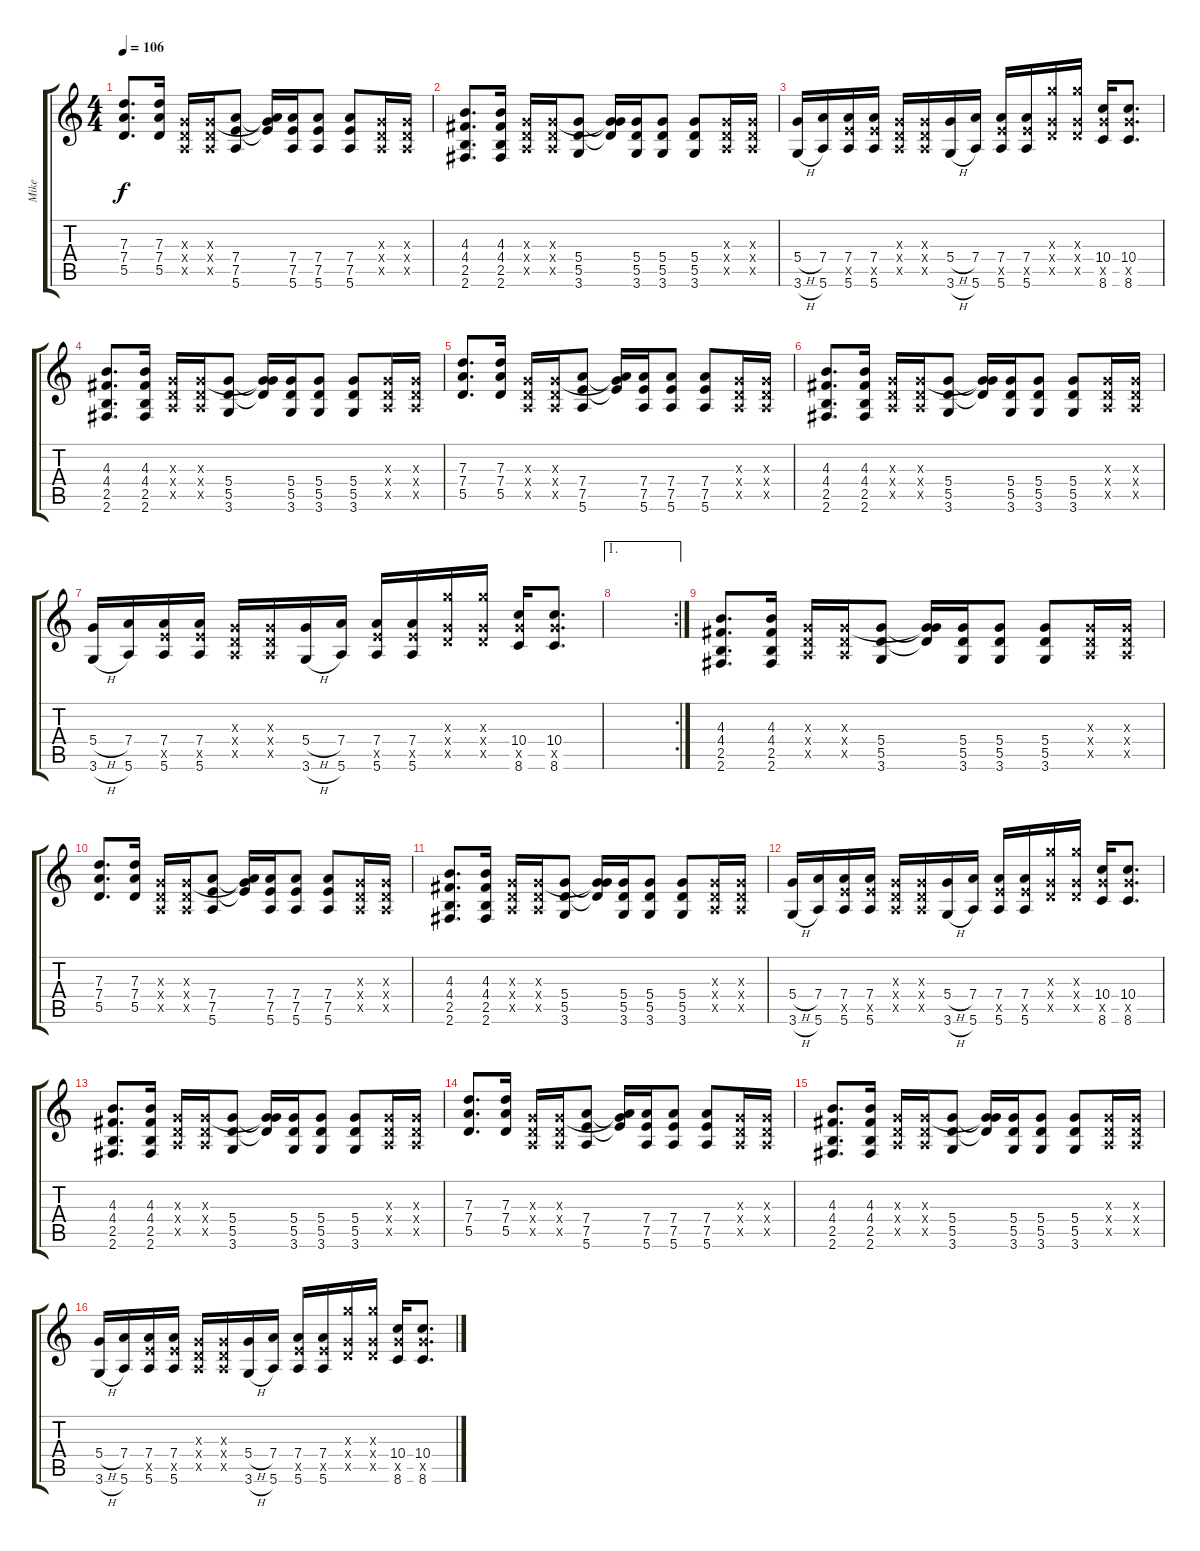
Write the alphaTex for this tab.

\track ("Mike " "Mike ") {instrument distortionguitar}
\staff {score tabs}
\tuning (E4 B3 G3 D3 A2 E2) {hide}
\ts (4 4)
\tempo 106
\clef g2
\ks c
(7.3 7.4 5.5).8{d dy f} (7.3 7.4 5.5).16 (0.3{x} 0.4{x} 0.5{x}).16 (0.3{x} 0.4{x} 0.5{x}).16 (7.4 7.5 5.6).8 (0.3{t} 7.4{t} 7.5{t}).16 (7.4 7.5 5.6).16 (7.4 7.5 5.6).8 (7.4 7.5 5.6).8 (0.3{x} 0.4{x} 0.5{x}).16 (0.3{x} 0.4{x} 0.5{x}).16 |
(4.3 4.4 2.5 2.6).8{d} (4.3 4.4 2.5 2.6).16 (0.3{x} 0.4{x} 0.5{x}).16 (0.3{x} 0.4{x} 0.5{x}).16 (5.4 5.5 3.6).8 (0.3{t} 5.4{t} 5.5{t}).16 (5.4 5.5 3.6).16 (5.4 5.5 3.6).8 (5.4 5.5 3.6).8 (0.3{x} 0.4{x} 0.5{x}).16 (0.3{x} 0.4{x} 0.5{x}).16 |
(5.4{h} 3.6{h}).16{instrument distortionguitar} (7.4 5.6).16 (7.4 7.5{x} 5.6).16 (7.4 7.5{x} 5.6).16 (0.3{x} 0.4{x} 0.5{x}).16 (0.3{x} 0.4{x} 0.5{x}).16 (5.4{h} 3.6{h}).16 (7.4 5.6).16 (7.4 7.5{x} 5.6).16 (7.4 7.5{x} 5.6).16 (12.3{x} 0.4{x} 10.5{x}).16 (12.3{x} 0.4{x} 10.5{x}).16 (10.4 10.5{x} 8.6).16 (10.4 10.5{x} 8.6).8{d} |
(4.3 4.4 2.5 2.6).8{d} (4.3 4.4 2.5 2.6).16 (0.3{x} 0.4{x} 0.5{x}).16 (0.3{x} 0.4{x} 0.5{x}).16 (5.4 5.5 3.6).8 (0.3{t} 5.4{t} 5.5{t}).16 (5.4 5.5 3.6).16 (5.4 5.5 3.6).8 (5.4 5.5 3.6).8 (0.3{x} 0.4{x} 0.5{x}).16 (0.3{x} 0.4{x} 0.5{x}).16 |
(7.3 7.4 5.5).8{d} (7.3 7.4 5.5).16 (0.3{x} 0.4{x} 0.5{x}).16 (0.3{x} 0.4{x} 0.5{x}).16 (7.4 7.5 5.6).8 (0.3{t} 7.4{t} 7.5{t}).16 (7.4 7.5 5.6).16 (7.4 7.5 5.6).8 (7.4 7.5 5.6).8 (0.3{x} 0.4{x} 0.5{x}).16 (0.3{x} 0.4{x} 0.5{x}).16 |
(4.3 4.4 2.5 2.6).8{d} (4.3 4.4 2.5 2.6).16 (0.3{x} 0.4{x} 0.5{x}).16 (0.3{x} 0.4{x} 0.5{x}).16 (5.4 5.5 3.6).8 (0.3{t} 5.4{t} 5.5{t}).16 (5.4 5.5 3.6).16 (5.4 5.5 3.6).8 (5.4 5.5 3.6).8 (0.3{x} 0.4{x} 0.5{x}).16 (0.3{x} 0.4{x} 0.5{x}).16 |
(5.4{h} 3.6{h}).16{instrument distortionguitar} (7.4 5.6).16 (7.4 7.5{x} 5.6).16 (7.4 7.5{x} 5.6).16 (0.3{x} 0.4{x} 0.5{x}).16 (0.3{x} 0.4{x} 0.5{x}).16 (5.4{h} 3.6{h}).16 (7.4 5.6).16 (7.4 7.5{x} 5.6).16 (7.4 7.5{x} 5.6).16 (12.3{x} 0.4{x} 10.5{x}).16 (12.3{x} 0.4{x} 10.5{x}).16 (10.4 10.5{x} 8.6).16 (10.4 10.5{x} 8.6).8{d} |
\ae 1
\rc 2
|
(4.3 4.4 2.5 2.6).8{d} (4.3 4.4 2.5 2.6).16 (0.3{x} 0.4{x} 0.5{x}).16 (0.3{x} 0.4{x} 0.5{x}).16 (5.4 5.5 3.6).8 (0.3{t} 5.4{t} 5.5{t}).16 (5.4 5.5 3.6).16 (5.4 5.5 3.6).8 (5.4 5.5 3.6).8 (0.3{x} 0.4{x} 0.5{x}).16 (0.3{x} 0.4{x} 0.5{x}).16 |
(7.3 7.4 5.5).8{d} (7.3 7.4 5.5).16 (0.3{x} 0.4{x} 0.5{x}).16 (0.3{x} 0.4{x} 0.5{x}).16 (7.4 7.5 5.6).8 (0.3{t} 7.4{t} 7.5{t}).16 (7.4 7.5 5.6).16 (7.4 7.5 5.6).8 (7.4 7.5 5.6).8 (0.3{x} 0.4{x} 0.5{x}).16 (0.3{x} 0.4{x} 0.5{x}).16 |
(4.3 4.4 2.5 2.6).8{d} (4.3 4.4 2.5 2.6).16 (0.3{x} 0.4{x} 0.5{x}).16 (0.3{x} 0.4{x} 0.5{x}).16 (5.4 5.5 3.6).8 (0.3{t} 5.4{t} 5.5{t}).16 (5.4 5.5 3.6).16 (5.4 5.5 3.6).8 (5.4 5.5 3.6).8 (0.3{x} 0.4{x} 0.5{x}).16 (0.3{x} 0.4{x} 0.5{x}).16 |
(5.4{h} 3.6{h}).16{instrument distortionguitar} (7.4 5.6).16 (7.4 7.5{x} 5.6).16 (7.4 7.5{x} 5.6).16 (0.3{x} 0.4{x} 0.5{x}).16 (0.3{x} 0.4{x} 0.5{x}).16 (5.4{h} 3.6{h}).16 (7.4 5.6).16 (7.4 7.5{x} 5.6).16 (7.4 7.5{x} 5.6).16 (12.3{x} 0.4{x} 10.5{x}).16 (12.3{x} 0.4{x} 10.5{x}).16 (10.4 10.5{x} 8.6).16 (10.4 10.5{x} 8.6).8{d} |
(4.3 4.4 2.5 2.6).8{d} (4.3 4.4 2.5 2.6).16 (0.3{x} 0.4{x} 0.5{x}).16 (0.3{x} 0.4{x} 0.5{x}).16 (5.4 5.5 3.6).8 (0.3{t} 5.4{t} 5.5{t}).16 (5.4 5.5 3.6).16 (5.4 5.5 3.6).8 (5.4 5.5 3.6).8 (0.3{x} 0.4{x} 0.5{x}).16 (0.3{x} 0.4{x} 0.5{x}).16 |
(7.3 7.4 5.5).8{d} (7.3 7.4 5.5).16 (0.3{x} 0.4{x} 0.5{x}).16 (0.3{x} 0.4{x} 0.5{x}).16 (7.4 7.5 5.6).8 (0.3{t} 7.4{t} 7.5{t}).16 (7.4 7.5 5.6).16 (7.4 7.5 5.6).8 (7.4 7.5 5.6).8 (0.3{x} 0.4{x} 0.5{x}).16 (0.3{x} 0.4{x} 0.5{x}).16 |
(4.3 4.4 2.5 2.6).8{d} (4.3 4.4 2.5 2.6).16 (0.3{x} 0.4{x} 0.5{x}).16 (0.3{x} 0.4{x} 0.5{x}).16 (5.4 5.5 3.6).8 (0.3{t} 5.4{t} 5.5{t}).16 (5.4 5.5 3.6).16 (5.4 5.5 3.6).8 (5.4 5.5 3.6).8 (0.3{x} 0.4{x} 0.5{x}).16 (0.3{x} 0.4{x} 0.5{x}).16 |
(5.4{h} 3.6{h}).16{instrument distortionguitar} (7.4 5.6).16 (7.4 7.5{x} 5.6).16 (7.4 7.5{x} 5.6).16 (0.3{x} 0.4{x} 0.5{x}).16 (0.3{x} 0.4{x} 0.5{x}).16 (5.4{h} 3.6{h}).16 (7.4 5.6).16 (7.4 7.5{x} 5.6).16 (7.4 7.5{x} 5.6).16 (12.3{x} 0.4{x} 10.5{x}).16 (12.3{x} 0.4{x} 10.5{x}).16 (10.4 10.5{x} 8.6).16 (10.4 10.5{x} 8.6).8{d}
